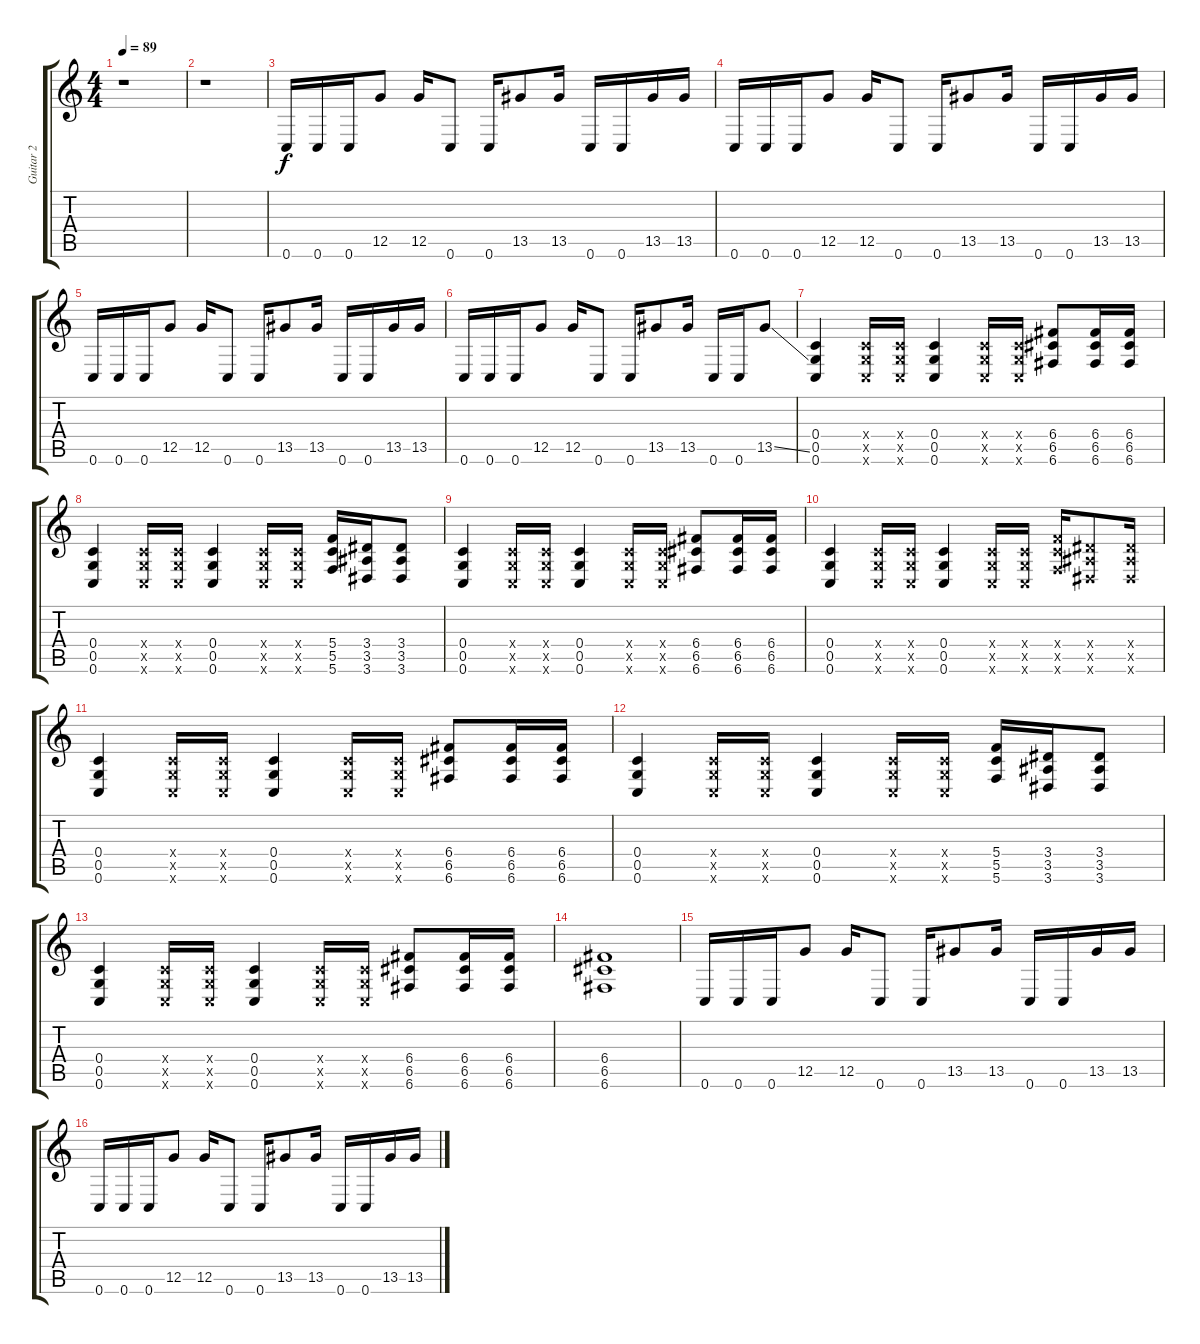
\track ("Guitar 2" "Guitar 2") {instrument overdrivenguitar}
\staff {score tabs}
\tuning (D4 A3 F3 C3 G2 C2) {hide}
\ts (4 4)
\tempo 89
\clef g2
\ks c
r.1{dy f instrument overdrivenguitar} |
r.1 |
0.6.16 0.6.16 0.6.16 12.5.8 12.5.16 0.6.8 0.6.16 13.5.8 13.5.16 0.6.16 0.6.16 13.5.16 13.5.16 |
0.6.16 0.6.16 0.6.16 12.5.8 12.5.16 0.6.8 0.6.16 13.5.8 13.5.16 0.6.16 0.6.16 13.5.16 13.5.16 |
0.6.16 0.6.16 0.6.16 12.5.8 12.5.16 0.6.8 0.6.16 13.5.8 13.5.16 0.6.16 0.6.16 13.5.16 13.5.16 |
0.6.16 0.6.16 0.6.16 12.5.8 12.5.16 0.6.8 0.6.16 13.5.8 13.5.16 0.6.16 0.6.16 13.5{ss}.8 |
(0.4 0.5 0.6).4 (0.4{x} 0.5{x} 0.6{x}).16 (0.4{x} 0.5{x} 0.6{x}).16 (0.4 0.5 0.6).4 (0.4{x} 0.5{x} 0.6{x}).16 (0.4{x} 0.5{x} 0.6{x}).16 (6.4 6.5 6.6).8 (6.4 6.5 6.6).16 (6.4 6.5 6.6).16 |
(0.4 0.5 0.6).4 (0.4{x} 0.5{x} 0.6{x}).16 (0.4{x} 0.5{x} 0.6{x}).16 (0.4 0.5 0.6).4 (0.4{x} 0.5{x} 0.6{x}).16 (0.4{x} 0.5{x} 0.6{x}).16 (5.4 5.5 5.6).16 (3.4 3.5 3.6).16 (3.4 3.5 3.6).8 |
(0.4 0.5 0.6).4 (0.4{x} 0.5{x} 0.6{x}).16 (0.4{x} 0.5{x} 0.6{x}).16 (0.4 0.5 0.6).4 (0.4{x} 0.5{x} 0.6{x}).16 (0.4{x} 0.5{x} 0.6{x}).16 (6.4 6.5 6.6).8 (6.4 6.5 6.6).16 (6.4 6.5 6.6).16 |
(0.4 0.5 0.6).4 (0.4{x} 0.5{x} 0.6{x}).16 (0.4{x} 0.5{x} 0.6{x}).16 (0.4 0.5 0.6).4 (0.4{x} 0.5{x} 0.6{x}).16 (0.4{x} 0.5{x} 0.6{x}).16 (5.4{x} 5.5{x} 5.6{x}).16 (3.4{x} 3.5{x} 3.6{x}).8 (3.4{x} 3.5{x} 3.6{x}).16 |
(0.4 0.5 0.6).4 (0.4{x} 0.5{x} 0.6{x}).16 (0.4{x} 0.5{x} 0.6{x}).16 (0.4 0.5 0.6).4 (0.4{x} 0.5{x} 0.6{x}).16 (0.4{x} 0.5{x} 0.6{x}).16 (6.4 6.5 6.6).8 (6.4 6.5 6.6).16 (6.4 6.5 6.6).16 |
(0.4 0.5 0.6).4 (0.4{x} 0.5{x} 0.6{x}).16 (0.4{x} 0.5{x} 0.6{x}).16 (0.4 0.5 0.6).4 (0.4{x} 0.5{x} 0.6{x}).16 (0.4{x} 0.5{x} 0.6{x}).16 (5.4 5.5 5.6).16 (3.4 3.5 3.6).16 (3.4 3.5 3.6).8 |
(0.4 0.5 0.6).4 (0.4{x} 0.5{x} 0.6{x}).16 (0.4{x} 0.5{x} 0.6{x}).16 (0.4 0.5 0.6).4 (0.4{x} 0.5{x} 0.6{x}).16 (0.4{x} 0.5{x} 0.6{x}).16 (6.4 6.5 6.6).8 (6.4 6.5 6.6).16 (6.4 6.5 6.6).16 |
(6.4 6.5 6.6).1 |
0.6.16 0.6.16 0.6.16 12.5.8 12.5.16 0.6.8 0.6.16 13.5.8 13.5.16 0.6.16 0.6.16 13.5.16 13.5.16 |
0.6.16 0.6.16 0.6.16 12.5.8 12.5.16 0.6.8 0.6.16 13.5.8 13.5.16 0.6.16 0.6.16 13.5.16 13.5.16
